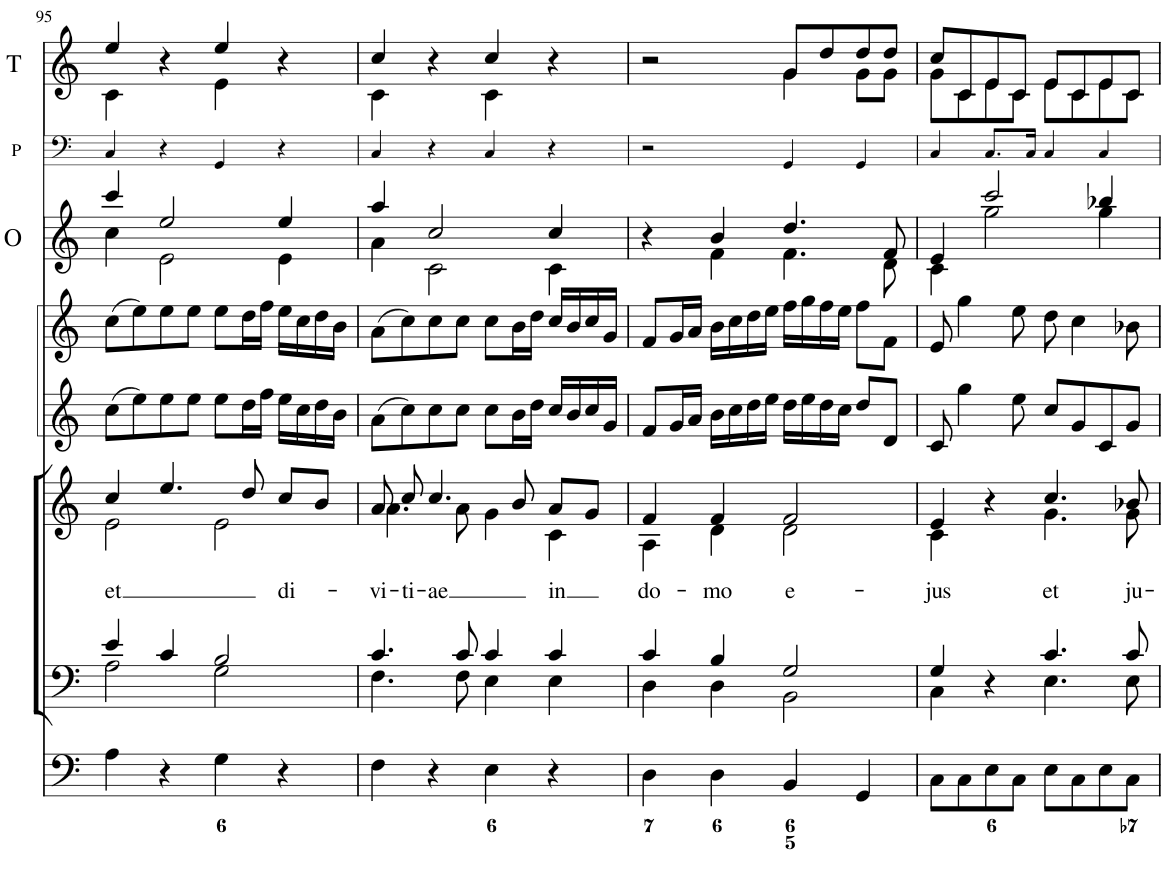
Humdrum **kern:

**kern	**kern	**kern	**text	**kern	**kern	**kern	**kern	**kern
*part8	*part7	*part6	*part6	*part5	*part4	*part3	*part2	*part1
*staff8	*staff7	*staff6	*staff6	*staff5	*staff4	*staff3	*staff2	*staff1
*I"Organ	*I"Voice	*I"Voice	*	*I"Violin 2	*I"Violin 1	*I"Oboi	*I"Timpani	*I"Clarini in C
*	*	*	*	*I'Vln	*I'Vln	*I'O	*	*
!!LO:PB:g=z
*clefF4	*clefF4	*clefG2	*	*clefG2	*clefG2	*clefG2	*clefF4	*clefG2
*k[]	*k[]	*k[]	*	*k[]	*k[]	*k[]	*k[]	*k[]
*M4/4	*M4/4	*M4/4	*	*M4/4	*M4/4	*M4/4	*M4/4	*M4/4
*met(c)	*met(c)	*met(c)	*	*met(c)	*met(c)	*met(c)	*met(c)	*met(c)
=95	=95	=95	=95	=95	=95	=95	=95	=95
*	*^	*	*	*	*	*	*	*
!	!	!	!	!LO:LY:b	!	!	!	!	!
*	*	*	*^	*	*	*	*^	*	*^
4A\	4e/	2A\	4cc/	2e\	et	(8cc\L	(8cc\L	4ccc/	4cc\	4C/	4ee/	4c\
.	.	.	.	.	.	8ee\)	8ee\)	.	.	.	.	.
4r	4c/	.	4.ee/	.	.	8ee\	8ee\	2ee/	2e\	4r	4r	4ryy
.	.	.	.	.	.	8ee\J	8ee\J	.	.	.	.	.
4G\	2B/	2G\	.	2e\	.	8ee\L	8ee\L	.	.	4GG/	4ee/	4e\
.	.	.	8dd/	.	.	16dd\L	16dd\L	.	.	.	.	.
.	.	.	.	.	.	16ff\JJ	16ff\JJ	.	.	.	.	.
!	!	!	!	!	!LO:LY:b	!	!	!	!	!	!	!
4r	.	.	8cc/L	.	di-	16ee\LL	16ee\LL	4ee/	4e\	4r	4r	4ryy
.	.	.	.	.	.	16cc\	16cc\	.	.	.	.	.
.	.	.	8b/J	.	.	16dd\	16dd\	.	.	.	.	.
.	.	.	.	.	.	16b\JJ	16b\JJ	.	.	.	.	.
=96	=96	=96	=96	=96	=96	=96	=96	=96	=96	=96	=96	=96
!	!	!	!	!	!LO:LY:b	!	!	!	!	!	!	!
4F\	4.c/	4.F\	8a/	4.a\	-vi-	(8a\L	(8a\L	4aa/	4a\	4C/	4cc/	4c\
!	!	!	!	!	!LO:LY:b	!	!	!	!	!	!	!
.	.	.	8cc/	.	-ti-	8cc\)	8cc\)	.	.	.	.	.
!	!	!	!	!	!LO:LY:b	!	!	!	!	!	!	!
4r	.	.	4.cc/	.	-ae	8cc\	8cc\	2cc/	2c\	4r	4r	4ryy
.	8c/	8F\	.	8a\	.	8cc\J	8cc\J	.	.	.	.	.
4E\	4c/	4E\	.	4g\	.	8cc\L	8cc\L	.	.	4C/	4cc/	4c\
.	.	.	8b/	.	.	16b\L	16b\L	.	.	.	.	.
.	.	.	.	.	.	16dd\JJ	16dd\JJ	.	.	.	.	.
!	!	!	!	!	!LO:LY:b	!	!	!	!	!	!	!
4r	4c/	4E\	8a/L	4c\	in	16cc/LL	16cc/LL	4cc/	4c\	4r	4r	4ryy
.	.	.	.	.	.	16b/	16b/	.	.	.	.	.
.	.	.	8g/J	.	.	16cc/	16cc/	.	.	.	.	.
.	.	.	.	.	.	16g/JJ	16g/JJ	.	.	.	.	.
=97	=97	=97	=97	=97	=97	=97	=97	=97	=97	=97	=97	=97
!	!	!	!	!	!LO:LY:b	!	!	!	!	!	!	!
4D\	4c/	4D\	4f/	4A\	do-	8f/L	8f/L	4r	4ryy	2r	2r	2ryy
.	.	.	.	.	.	16g/L	16g/L	.	.	.	.	.
.	.	.	.	.	.	16a/JJ	16a/JJ	.	.	.	.	.
!	!	!	!	!	!LO:LY:b	!	!	!	!	!	!	!
4D\	4B/	4D\	4f/	4d\	-mo	16b\LL	16b\LL	4b/	4f\	.	.	.
.	.	.	.	.	.	16cc\	16cc\	.	.	.	.	.
.	.	.	.	.	.	16dd\	16dd\	.	.	.	.	.
.	.	.	.	.	.	16ee\JJ	16ee\JJ	.	.	.	.	.
!	!	!	!	!	!LO:LY:b	!	!	!	!	!	!	!
4BB/	2G/	2BB\	2f/	2d\	e-	16dd\LL	16ff\LL	4.dd/	4.f\	4GG/	8g/L	4g\
.	.	.	.	.	.	16ee\	16gg\	.	.	.	.	.
.	.	.	.	.	.	16dd\	16ff\	.	.	.	8dd/	.
.	.	.	.	.	.	16cc\JJ	16ee\JJ	.	.	.	.	.
4GG/	.	.	.	.	.	8dd/L	8ff\L	.	.	4GG/	8dd/	8g\L
.	.	.	.	.	.	8d/J	8f\J	8f/	8d\	.	8dd/J	8g\J
=98	=98	=98	=98	=98	=98	=98	=98	=98	=98	=98	=98	=98
!	!	!	!	!	!LO:LY:b	!	!	!	!	!	!	!
8C\L	4G/	4C\	4e/	4c\	-jus	8c/	8e/	4e/	4c\	4C/	8cc/L	8g\L
8C\	.	.	.	.	.	4gg\	4gg\	.	.	.	8c/	8c\
8E\	4r	4ryy	4r	4ryy	.	.	.	2ccc/	2gg\	8.C/L	8e/	8e\
8C\J	.	.	.	.	.	8ee\	8ee\	.	.	.	8c/J	8c\J
.	.	.	.	.	.	.	.	.	.	16C/Jk	.	.
!	!	!	!	!	!LO:LY:b	!	!	!	!	!	!	!
8E\L	4.c/	4.E\	4.cc/	4.g\	et	8cc/L	8dd\	.	.	4C/	8e/L	8e\L
8C\	.	.	.	.	.	8g/	4cc\	.	.	.	8c/	8c\
8E\	.	.	.	.	.	8c/	.	4bb-X/	4gg\	4C/	8e/	8e\
!	!	!	!	!	!LO:LY:b	!	!	!	!	!	!	!
8C\J	8c/	8E\	8b-X/	8g\	ju-	8g/J	8b-X\	.	.	.	8c/J	8c\J
*	*v	*v	*	*	*	*	*	*v	*v	*	*v	*v
*	*	*v	*v	*	*	*	*	*	*
=	=	=	=	=	=	=	=	=
*-	*-	*-	*-	*-	*-	*-	*-	*-
